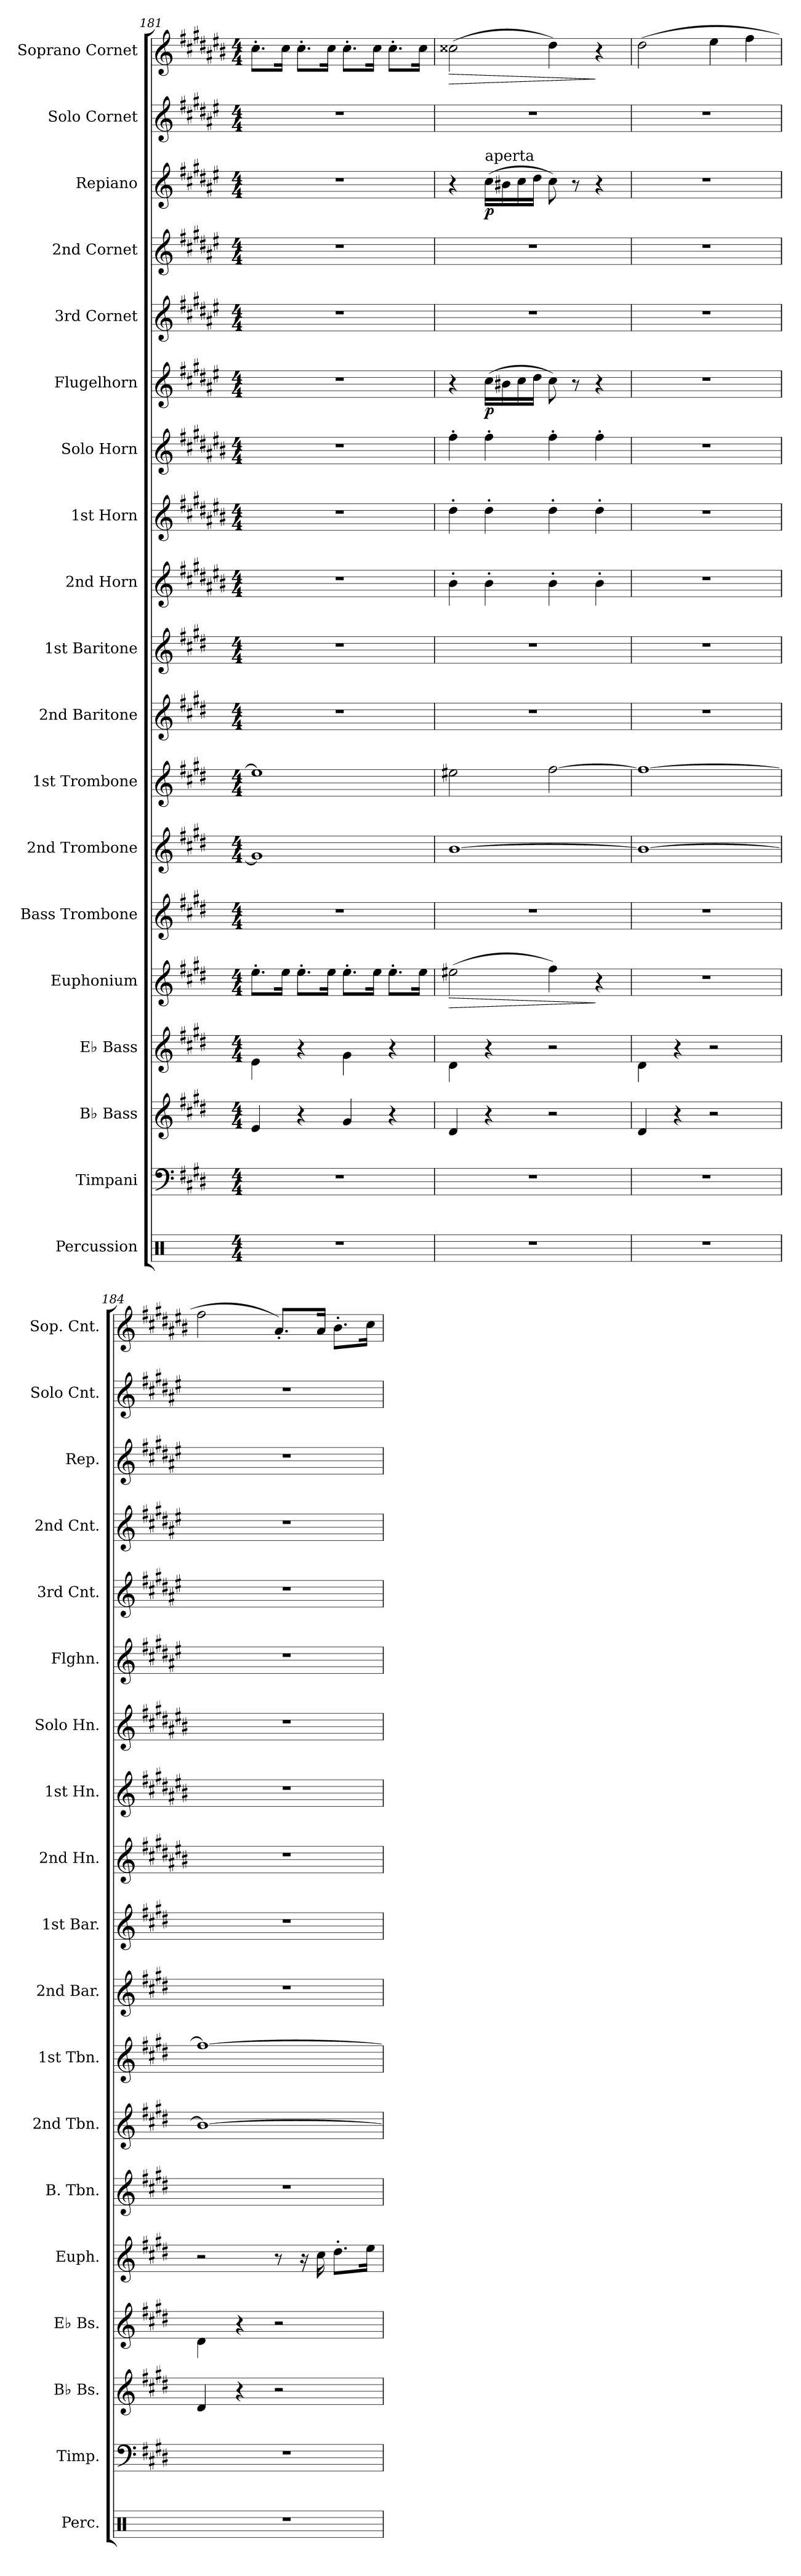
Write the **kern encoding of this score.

**kern	**kern	**kern	**kern	**kern	**dynam	**kern	**kern	**kern	**kern	**kern	**kern	**kern	**kern	**kern	**dynam	**kern	**kern	**kern	**dynam	**kern	**kern	**dynam
*part19	*part18	*part17	*part16	*part15	*part15	*part14	*part13	*part12	*part11	*part10	*part9	*part8	*part7	*part6	*part6	*part5	*part4	*part3	*part3	*part2	*part1	*part1
*staff19	*staff18	*staff17	*staff16	*staff15	*staff15	*staff14	*staff13	*staff12	*staff11	*staff10	*staff9	*staff8	*staff7	*staff6	*staff6	*staff5	*staff4	*staff3	*staff3	*staff2	*staff1	*staff1
*I"Percussion	*I"Timpani	*I"B♭ Bass	*I"E♭ Bass	*I"Euphonium	*	*I"Bass Trombone	*I"2nd Trombone	*I"1st Trombone	*I"2nd Baritone	*I"1st Baritone	*I"2nd Horn	*I"1st Horn	*I"Solo Horn	*I"Flugelhorn	*	*I"3rd Cornet	*I"2nd Cornet	*I"Repiano	*	*I"Solo Cornet	*I"Soprano Cornet	*
*I'Perc.	*I'Timp.	*I'B♭ Bs.	*I'E♭ Bs.	*I'Euph.	*	*I'B. Tbn.	*I'2nd Tbn.	*I'1st Tbn.	*I'2nd Bar.	*I'1st Bar.	*I'2nd Hn.	*I'1st Hn.	*I'Solo Hn.	*I'Flghn.	*	*I'3rd Cnt.	*I'2nd Cnt.	*I'Rep.	*	*I'Solo Cnt.	*I'Sop. Cnt.	*
*clefX	*clefF4	*clefG2	*clefG2	*clefG2	*	*clefG2	*clefG2	*clefG2	*clefG2	*clefG2	*clefG2	*clefG2	*clefG2	*clefG2	*	*clefG2	*clefG2	*clefG2	*	*clefG2	*clefG2	*
*	*	*ITrd15c26	*ITrd12c21	*ITrd8c14	*	*ITrd12c21	*ITrd8c14	*ITrd8c14	*ITrd8c14	*ITrd8c14	*ITrd5c9	*ITrd5c9	*ITrd5c9	*ITrd1c2	*	*ITrd1c2	*ITrd1c2	*ITrd1c2	*	*ITrd1c2	*ITrd-2c-3	*
*k[]	*k[f#c#g#d#]	*k[f#c#g#d#]	*k[f#c#g#d#]	*k[f#c#g#d#]	*	*k[f#c#g#d#]	*k[f#c#g#d#]	*k[f#c#g#d#]	*k[f#c#g#d#]	*k[f#c#g#d#]	*k[f#c#g#d#]	*k[f#c#g#d#]	*k[f#c#g#d#]	*k[f#c#g#d#]	*	*k[f#c#g#d#]	*k[f#c#g#d#]	*k[f#c#g#d#]	*	*k[f#c#g#d#]	*k[f#c#g#d#]	*
*M4/4	*M4/4	*M4/4	*M4/4	*M4/4	*	*M4/4	*M4/4	*M4/4	*M4/4	*M4/4	*M4/4	*M4/4	*M4/4	*M4/4	*	*M4/4	*M4/4	*M4/4	*	*M4/4	*M4/4	*
=181	=181	=181	=181	=181	=181	=181	=181	=181	=181	=181	=181	=181	=181	=181	=181	=181	=181	=181	=181	=181	=181	=181
1r	1r	4EE/	4E\	8.e'\L	.	1r	1G#]	1e]	1r	1r	1r	1r	1r	1r	.	1r	1r	1r	.	1r	8.ee'\L	.
.	.	.	.	16e\Jk	.	.	.	.	.	.	.	.	.	.	.	.	.	.	.	.	16ee\Jk	.
.	.	4r	4r	8.e'\L	.	.	.	.	.	.	.	.	.	.	.	.	.	.	.	.	8.ee'\L	.
.	.	.	.	16e\Jk	.	.	.	.	.	.	.	.	.	.	.	.	.	.	.	.	16ee\Jk	.
.	.	4GG#/	4G#\	8.e'\L	.	.	.	.	.	.	.	.	.	.	.	.	.	.	.	.	8.ee'\L	.
.	.	.	.	16e\Jk	.	.	.	.	.	.	.	.	.	.	.	.	.	.	.	.	16ee\Jk	.
.	.	4r	4r	8.e'\L	.	.	.	.	.	.	.	.	.	.	.	.	.	.	.	.	8.ee'\L	.
.	.	.	.	16e\Jk	.	.	.	.	.	.	.	.	.	.	.	.	.	.	.	.	16ee\Jk	.
=182	=182	=182	=182	=182	=182	=182	=182	=182	=182	=182	=182	=182	=182	=182	=182	=182	=182	=182	=182	=182	=182	=182
!	!	!	!	!	!LO:HP:b	!	!	!	!	!	!	!	!	!	!	!	!	!	!	!	!	!LO:HP:b
1r	1r	4DD#/	4D#\	(>2e#X\	>	1r	[1B	2e#X\	1r	1r	4d#'\	4f#'\	4a'\	4r	.	1r	1r	4r	.	1r	(>2ee#X\	>
!	!	!	!	!	!	!	!	!	!	!	!	!	!	!	!	!	!	!LO:TX:a:t=aperta	!	!	!	!
!	!	!	!	!	!	!	!	!	!	!	!	!	!	!	!LO:DY:b	!	!	!	!LO:DY:b	!	!	!
.	.	4r	4r	.	.	.	.	.	.	.	4d#'\	4f#'\	4a'\	(>16b\LL	p	.	.	(>16b\LL	p	.	.	.
.	.	.	.	.	.	.	.	.	.	.	.	.	.	16a#X\	.	.	.	16a#X\	.	.	.	.
.	.	.	.	.	.	.	.	.	.	.	.	.	.	16b\	.	.	.	16b\	.	.	.	.
.	.	.	.	.	.	.	.	.	.	.	.	.	.	16cc#\JJ	.	.	.	16cc#\JJ	.	.	.	.
.	.	2r	2r	4f#\)	.	.	.	[2f#\	.	.	4d#'\	4f#'\	4a'\	8b\)	.	.	.	8b\)	.	.	4ff#\)	.
.	.	.	.	.	.	.	.	.	.	.	.	.	.	8r	.	.	.	8r	.	.	.	.
.	.	.	.	4r	]	.	.	.	.	.	4d#'\	4f#'\	4a'\	4r	.	.	.	4r	.	.	4r	]
=183	=183	=183	=183	=183	=183	=183	=183	=183	=183	=183	=183	=183	=183	=183	=183	=183	=183	=183	=183	=183	=183	=183
1r	1r	4DD#/	4D#\	1r	.	1r	1B_	1f#_	1r	1r	1r	1r	1r	1r	.	1r	1r	1r	.	1r	(>2ff#\	.
.	.	4r	4r	.	.	.	.	.	.	.	.	.	.	.	.	.	.	.	.	.	.	.
.	.	2r	2r	.	.	.	.	.	.	.	.	.	.	.	.	.	.	.	.	.	4gg#\	.
.	.	.	.	.	.	.	.	.	.	.	.	.	.	.	.	.	.	.	.	.	4aa\	.
=184	=184	=184	=184	=184	=184	=184	=184	=184	=184	=184	=184	=184	=184	=184	=184	=184	=184	=184	=184	=184	=184	=184
1r	1r	4DD#/	4D#\	2r	.	1r	1B_	1f#_	1r	1r	1r	1r	1r	1r	.	1r	1r	1r	.	1r	2aa\	.
.	.	4r	4r	.	.	.	.	.	.	.	.	.	.	.	.	.	.	.	.	.	.	.
.	.	2r	2r	8r	.	.	.	.	.	.	.	.	.	.	.	.	.	.	.	.	8.cc#'/L)	.
.	.	.	.	16r	.	.	.	.	.	.	.	.	.	.	.	.	.	.	.	.	.	.
.	.	.	.	16c#\	.	.	.	.	.	.	.	.	.	.	.	.	.	.	.	.	16cc#/Jk	.
.	.	.	.	8.d#'\L	.	.	.	.	.	.	.	.	.	.	.	.	.	.	.	.	8.dd#'\L	.
.	.	.	.	16e\Jk	.	.	.	.	.	.	.	.	.	.	.	.	.	.	.	.	16ee\Jk	.
=	=	=	=	=	=	=	=	=	=	=	=	=	=	=	=	=	=	=	=	=	=	=
*-	*-	*-	*-	*-	*-	*-	*-	*-	*-	*-	*-	*-	*-	*-	*-	*-	*-	*-	*-	*-	*-	*-
